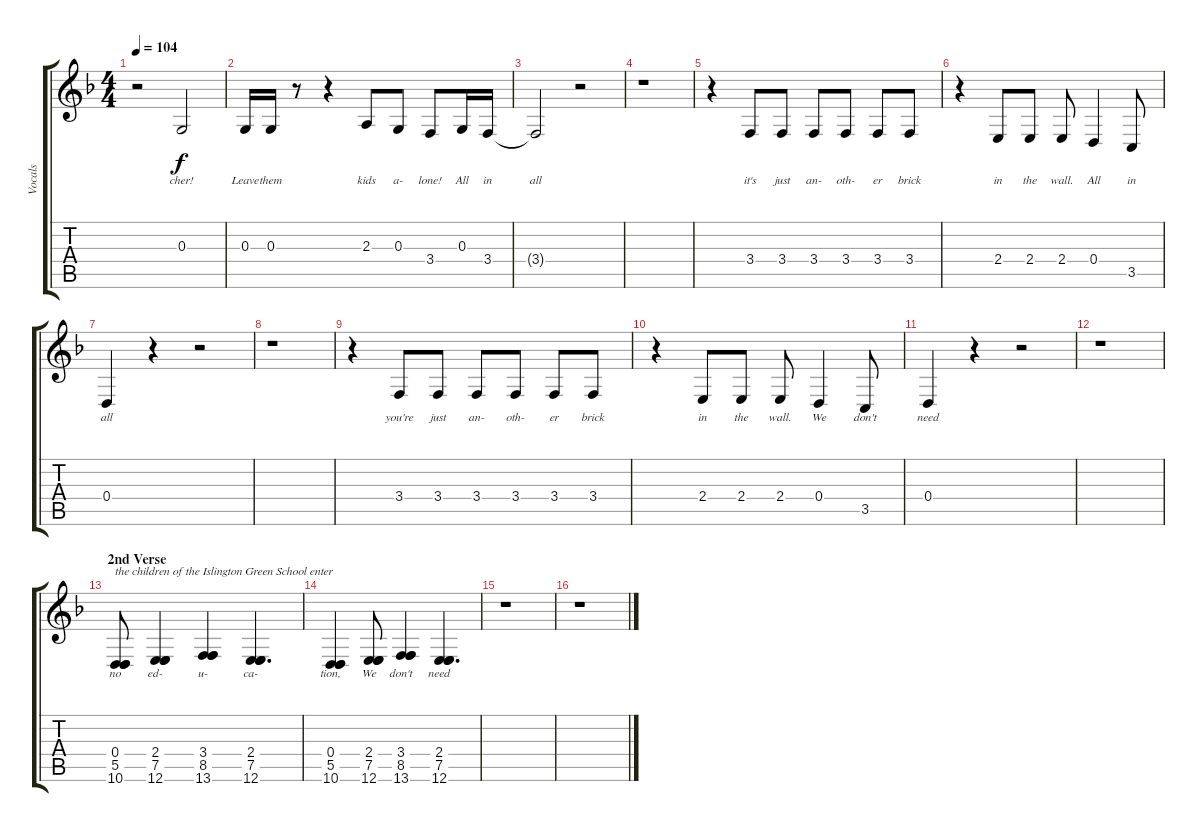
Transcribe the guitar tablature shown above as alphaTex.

\track ("Vocals " "Vocals ") {instrument clarinet}
\staff {score tabs}
\tuning (E4 B3 G3 D3 A2 E2) {hide}
\ts (4 4)
\tempo 104
\clef g2
\ks dminor
r.2{dy f} 0.3.2{lyrics (0 "cher!") lyrics (1 "") lyrics (2 "") lyrics (3 "") lyrics (4 "")} |
0.3.16{lyrics (0 "Leave") lyrics (1 "") lyrics (2 "") lyrics (3 "") lyrics (4 "")} 0.3.16{lyrics (0 "them") lyrics (1 "") lyrics (2 "") lyrics (3 "") lyrics (4 "")} r.8 r.4 2.3.8{lyrics (0 "kids") lyrics (1 "") lyrics (2 "") lyrics (3 "") lyrics (4 "")} 0.3.8{lyrics (0 "a-") lyrics (1 "") lyrics (2 "") lyrics (3 "") lyrics (4 "")} 3.4.8{lyrics (0 "lone!") lyrics (1 "") lyrics (2 "") lyrics (3 "") lyrics (4 "")} 0.3.16{lyrics (0 "All") lyrics (1 "") lyrics (2 "") lyrics (3 "") lyrics (4 "")} 3.4.16{lyrics (0 "in") lyrics (1 "") lyrics (2 "") lyrics (3 "") lyrics (4 "")} |
3.4{t}.2{lyrics (0 "all") lyrics (1 "") lyrics (2 "") lyrics (3 "") lyrics (4 "")} r.2 |
r.1 |
r.4 3.4.8{lyrics (0 "it's") lyrics (1 "") lyrics (2 "") lyrics (3 "") lyrics (4 "")} 3.4.8{lyrics (0 "just") lyrics (1 "") lyrics (2 "") lyrics (3 "") lyrics (4 "")} 3.4.8{lyrics (0 "an-") lyrics (1 "") lyrics (2 "") lyrics (3 "") lyrics (4 "")} 3.4.8{lyrics (0 "oth-") lyrics (1 "") lyrics (2 "") lyrics (3 "") lyrics (4 "")} 3.4.8{lyrics (0 "er") lyrics (1 "") lyrics (2 "") lyrics (3 "") lyrics (4 "")} 3.4.8{lyrics (0 "brick") lyrics (1 "") lyrics (2 "") lyrics (3 "") lyrics (4 "")} |
r.4 2.4.8{lyrics (0 "in") lyrics (1 "") lyrics (2 "") lyrics (3 "") lyrics (4 "")} 2.4.8{lyrics (0 "the") lyrics (1 "") lyrics (2 "") lyrics (3 "") lyrics (4 "")} 2.4.8{lyrics (0 "wall.") lyrics (1 "") lyrics (2 "") lyrics (3 "") lyrics (4 "")} 0.4.4{lyrics (0 "All") lyrics (1 "") lyrics (2 "") lyrics (3 "") lyrics (4 "")} 3.5.8{lyrics (0 "in") lyrics (1 "") lyrics (2 "") lyrics (3 "") lyrics (4 "")} |
0.4.4{lyrics (0 "all") lyrics (1 "") lyrics (2 "") lyrics (3 "") lyrics (4 "")} r.4 r.2 |
r.1 |
r.4 3.4.8{lyrics (0 "you're") lyrics (1 "") lyrics (2 "") lyrics (3 "") lyrics (4 "")} 3.4.8{lyrics (0 "just") lyrics (1 "") lyrics (2 "") lyrics (3 "") lyrics (4 "")} 3.4.8{lyrics (0 "an-") lyrics (1 "") lyrics (2 "") lyrics (3 "") lyrics (4 "")} 3.4.8{lyrics (0 "oth-") lyrics (1 "") lyrics (2 "") lyrics (3 "") lyrics (4 "")} 3.4.8{lyrics (0 "er") lyrics (1 "") lyrics (2 "") lyrics (3 "") lyrics (4 "")} 3.4.8{lyrics (0 "brick") lyrics (1 "") lyrics (2 "") lyrics (3 "") lyrics (4 "")} |
r.4 2.4.8{lyrics (0 "in") lyrics (1 "") lyrics (2 "") lyrics (3 "") lyrics (4 "")} 2.4.8{lyrics (0 "the") lyrics (1 "") lyrics (2 "") lyrics (3 "") lyrics (4 "")} 2.4.8{lyrics (0 "wall.") lyrics (1 "") lyrics (2 "") lyrics (3 "") lyrics (4 "")} 0.4.4{lyrics (0 "We") lyrics (1 "") lyrics (2 "") lyrics (3 "") lyrics (4 "")} 3.5.8{lyrics (0 "don't") lyrics (1 "") lyrics (2 "") lyrics (3 "") lyrics (4 "")} |
0.4.4{lyrics (0 "need") lyrics (1 "") lyrics (2 "") lyrics (3 "") lyrics (4 "")} r.4 r.2 |
r.1 |
\section ("" "2nd Verse")
(0.4 5.5 10.6).8{txt "the children of the Islington Green School enter" lyrics (0 "no") lyrics (1 "") lyrics (2 "") lyrics (3 "") lyrics (4 "")} (2.4 7.5 12.6).4{lyrics (0 "ed-") lyrics (1 "") lyrics (2 "") lyrics (3 "") lyrics (4 "")} (3.4 8.5 13.6).4{lyrics (0 "u-") lyrics (1 "") lyrics (2 "") lyrics (3 "") lyrics (4 "")} (2.4 7.5 12.6).4{d lyrics (0 "ca-") lyrics (1 "") lyrics (2 "") lyrics (3 "") lyrics (4 "")} |
(0.4 5.5 10.6).4{lyrics (0 "tion,") lyrics (1 "") lyrics (2 "") lyrics (3 "") lyrics (4 "")} (2.4 7.5 12.6).8{lyrics (0 "We") lyrics (1 "") lyrics (2 "") lyrics (3 "") lyrics (4 "")} (3.4 8.5 13.6).4{lyrics (0 "don't") lyrics (1 "") lyrics (2 "") lyrics (3 "") lyrics (4 "")} (2.4 7.5 12.6).4{d lyrics (0 "need") lyrics (1 "") lyrics (2 "") lyrics (3 "") lyrics (4 "")} |
r.1 |
r.1
